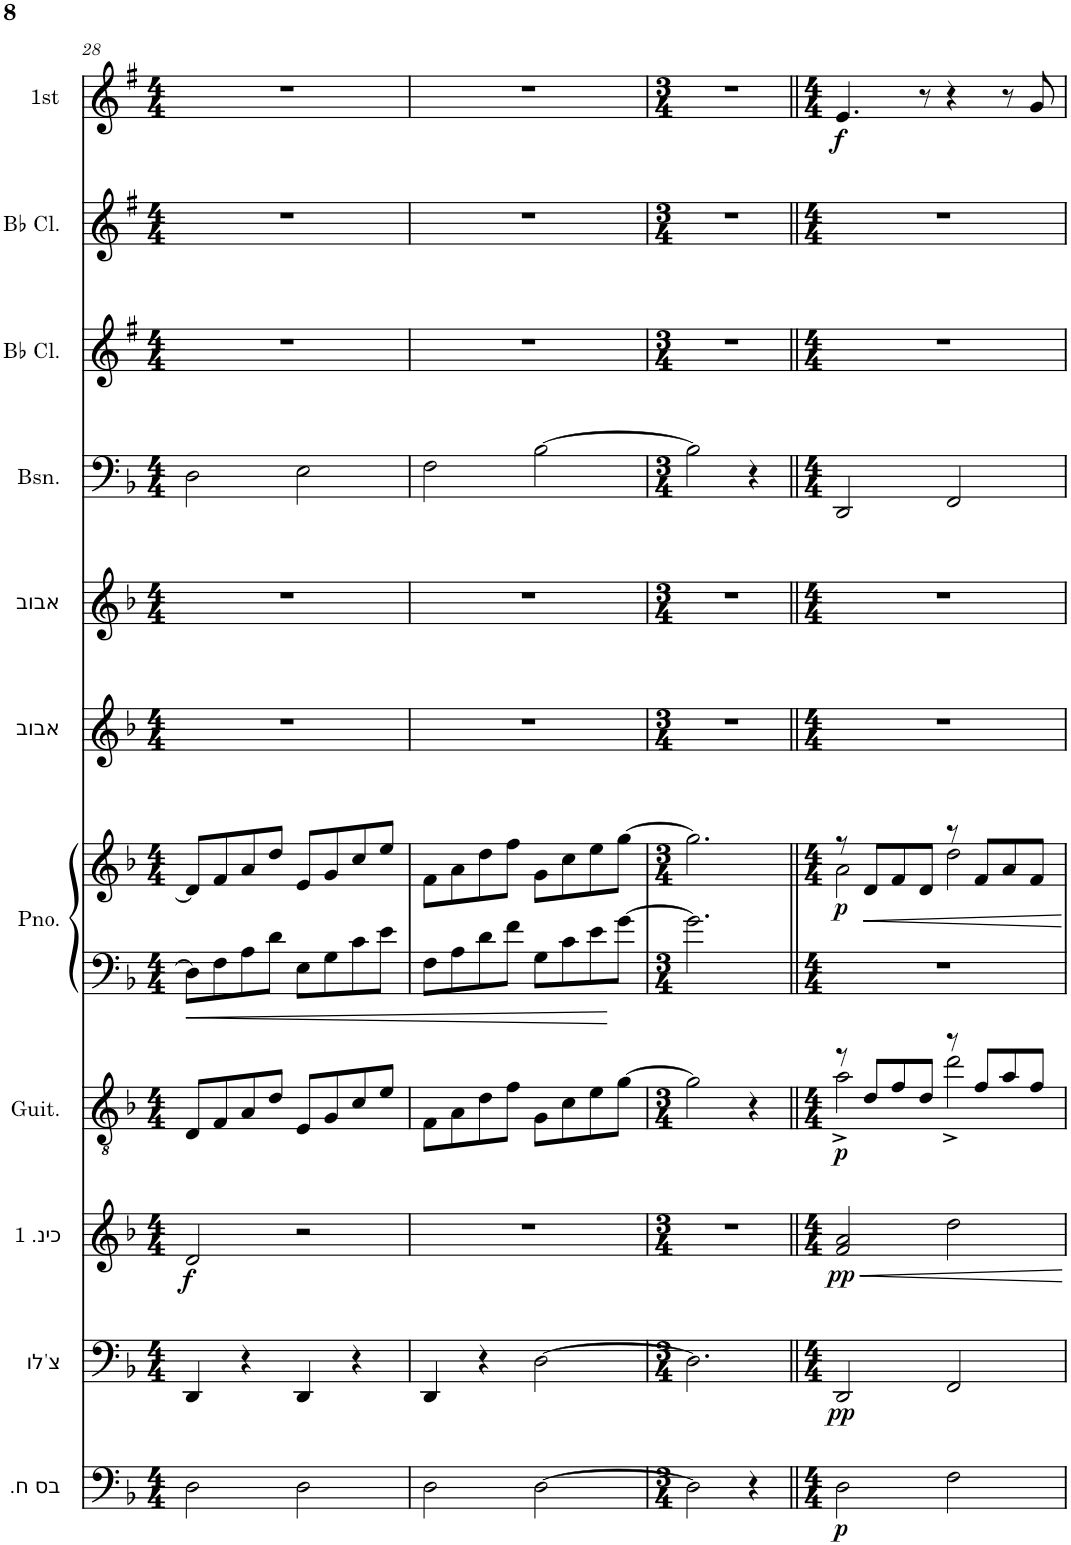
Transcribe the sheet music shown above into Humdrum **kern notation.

**kern	**dynam	**kern	**dynam	**kern	**dynam	**kern	**dynam	**kern	**kern	**dynam	**kern	**kern	**kern	**kern	**kern	**kern	**dynam
*part11	*part11	*part10	*part10	*part9	*part9	*part8	*part8	*part7	*part7	*part7	*part6	*part5	*part4	*part3	*part2	*part1	*part1
*staff12	*staff12	*staff11	*staff11	*staff10	*staff10	*staff9	*staff9	*staff8	*staff7	*staff7/8	*staff6	*staff5	*staff4	*staff3	*staff2	*staff1	*staff1
*I"בס חשמלית	*	*I"צ'לו	*	*I"כינור 1	*	*I"גיטרה קלאסית	*	*I"פסנתר	*	*	*I"אבוב	*I"אבוב	*I"באסון	*I"קלרינט בסי במול	*I"קלרינט בסי במול	*I"voice 1	*
!!LO:PB:g=z
*clefF4	*	*clefF4	*	*clefG2	*	*clefGv2	*	*clefF4	*clefG2	*	*clefG2	*clefG2	*clefF4	*clefG2	*clefG2	*clefG2	*
*Trd7c12	*	*	*	*	*	*	*	*	*	*	*	*	*	*Trd1c2	*Trd1c2	*Trd8c14	*
*k[b-]	*	*k[b-]	*	*k[b-]	*	*k[b-]	*	*k[b-]	*k[b-]	*	*k[b-]	*k[b-]	*k[b-]	*k[f#]	*k[f#]	*k[f#]	*
*M4/4	*	*M4/4	*	*M4/4	*	*M4/4	*	*M4/4	*M4/4	*	*M4/4	*M4/4	*M4/4	*M4/4	*M4/4	*M4/4	*
=28	=28	=28	=28	=28	=28	=28	=28	=28	=28	=28	=28	=28	=28	=28	=28	=28	=28
!	!	!	!	!	!LO:DY:b	!	!	!	!	!	!	!	!	!	!	!	!
2D\	.	4DD/	.	2d/	f	8D/L	.	8D\L]	8d/L]	.	1r	1r	2D\	1r	1r	1r	.
.	.	.	.	.	.	8F/	.	8F\	8f/	.	.	.	.	.	.	.	.
.	.	4r	.	.	.	8A/	.	8A\	8a/	.	.	.	.	.	.	.	.
.	.	.	.	.	.	8d/J	.	8d\J	8dd/J	.	.	.	.	.	.	.	.
2D\	.	4DD/	.	2r	.	8E/L	.	8E\L	8e/L	.	.	.	2E\	.	.	.	.
.	.	.	.	.	.	8G/	.	8G\	8g/	.	.	.	.	.	.	.	.
.	.	4r	.	.	.	8c/	.	8c\	8cc/	.	.	.	.	.	.	.	.
.	.	.	.	.	.	8e/J	.	8e\J	8ee/J	.	.	.	.	.	.	.	.
=29	=29	=29	=29	=29	=29	=29	=29	=29	=29	=29	=29	=29	=29	=29	=29	=29	=29
2D\	.	4DD/	.	1r	.	8F\L	.	8F\L	8f\L	.	1r	1r	2F\	1r	1r	1r	.
.	.	.	.	.	.	8A\	.	8A\	8a\	.	.	.	.	.	.	.	.
.	.	4r	.	.	.	8d\	.	8d\	8dd\	.	.	.	.	.	.	.	.
.	.	.	.	.	.	8f\J	.	8f\J	8ff\J	.	.	.	.	.	.	.	.
[2D\	.	[2D\	.	.	.	8G\L	.	8G\L	8g\L	.	.	.	[2B-\	.	.	.	.
.	.	.	.	.	.	8c\	.	8c\	8cc\	.	.	.	.	.	.	.	.
.	.	.	.	.	.	8e\	.	8e\	8ee\	.	.	.	.	.	.	.	.
.	.	.	.	.	.	[8g\J	.	[8g\J	[8gg\J	.	.	.	.	.	.	.	.
=30	=30	=30	=30	=30	=30	=30	=30	=30	=30	=30	=30	=30	=30	=30	=30	=30	=30
*M3/4	*	*M3/4	*	*M3/4	*	*M3/4	*	*M3/4	*M3/4	*	*M3/4	*M3/4	*M3/4	*M3/4	*M3/4	*M3/4	*
2D\]	.	2.D\]	.	2.r	.	2g\]	.	2.g\]	2.gg\]	.	2.r	2.r	2B-\]	2.r	2.r	2.r	.
4r	.	.	.	.	.	4r	.	.	.	.	.	.	4r	.	.	.	.
=31||	=31||	=31||	=31||	=31||	=31||	=31||	=31||	=31||	=31||	=31||	=31||	=31||	=31||	=31||	=31||	=31||	=31||
*M4/4	*	*M4/4	*	*M4/4	*	*M4/4	*	*M4/4	*M4/4	*	*M4/4	*M4/4	*M4/4	*M4/4	*M4/4	*M4/4	*
*	*	*	*	*	*	*^	*	*	*^	*	*	*	*	*	*	*	*
!	!LO:DY:b	!	!LO:DY:b	!	!LO:DY:b	!	!	!LO:DY:b	!	!	!	!LO:DY:b	!	!	!	!	!	!	!LO:DY:b
2D\	p	2DD/	pp	2f/ 2a/	pp	8r	2a^\	p	1r	8r	2a\	p	1r	1r	2DD/	1r	1r	4.e/	f
.	.	.	.	.	.	8d/L	.	.	.	8d/L	.	.	.	.	.	.	.	.	.
.	.	.	.	.	.	8f/	.	.	.	8f/	.	.	.	.	.	.	.	.	.
.	.	.	.	.	.	8d/J	.	.	.	8d/J	.	.	.	.	.	.	.	8r	.
2F\	.	2FF/	.	2dd\	.	8r	2dd^\	.	.	8r	2dd\	.	.	.	2FF/	.	.	4r	.
.	.	.	.	.	.	8f/L	.	.	.	8f/L	.	.	.	.	.	.	.	.	.
.	.	.	.	.	.	8a/	.	.	.	8a/	.	.	.	.	.	.	.	8r	.
.	.	.	.	.	.	8f/J	.	.	.	8f/J	.	.	.	.	.	.	.	8g/	.
*	*	*	*	*	*	*v	*v	*	*	*v	*v	*	*	*	*	*	*	*	*
=	=	=	=	=	=	=	=	=	=	=	=	=	=	=	=	=	=
*-	*-	*-	*-	*-	*-	*-	*-	*-	*-	*-	*-	*-	*-	*-	*-	*-	*-
